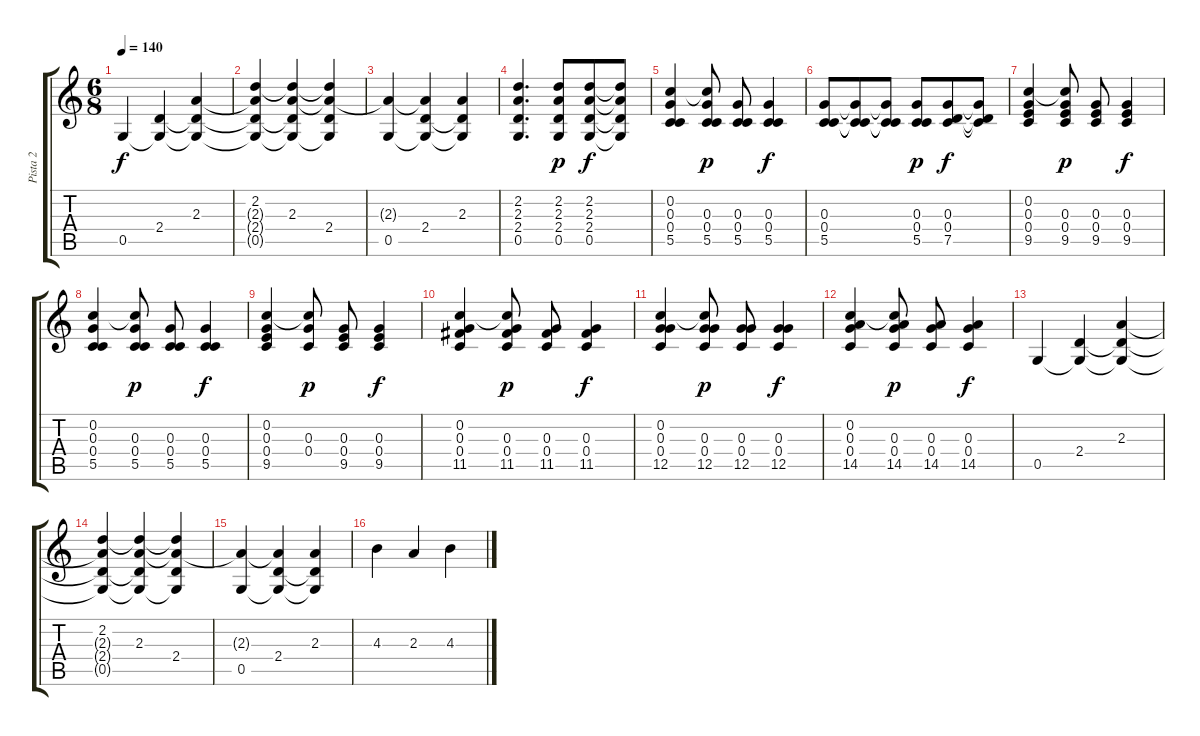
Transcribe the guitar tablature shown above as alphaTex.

\track ("Pista 2" "Pista 2") {instrument acousticguitarsteel}
\staff {score tabs}
\tuning (E4 C4 G3 C3 G2 C2) {hide}
\ts (6 8)
\tempo 140
\clef g2
\ks c
0.5.4{dy f} (2.4 0.5{t}).4 (2.3 2.4{t} 0.5{t}).4 |
(2.2 2.3{t} 2.4{t} 0.5{t}).4 (2.2{t} 2.3 2.4{t} 0.5{t}).4 (2.2{t} 2.3{t} 2.4 0.5{t}).4 |
(2.3{t} 0.5).4 (2.3{t} 2.4 0.5{t}).4 (2.3 2.4{t} 0.5{t}).4 |
(2.2 2.3 2.4 0.5).4{d} (2.2 2.3 2.4 0.5).8{dy p} (2.2 2.3 2.4 0.5).8{dy f} (2.2{t} 2.3{t} 2.4{t} 0.5{t}).8 |
(0.2 0.3 0.4 5.5).4 (0.2{t} 0.3 0.4 5.5).8{dy p} (0.3 0.4 5.5).8 (0.3 0.4 5.5).4{dy f} |
(0.3 0.4 5.5).8 (0.3{t} 0.4{t} 5.5{t}).8 (0.3{t} 0.4{t} 5.5{t}).8 (0.3 0.4 5.5).8{dy p} (0.3 0.4 7.5).8{dy f} (0.3{t} 0.4{t} 7.5{t}).8 |
(0.2 0.3 0.4 9.5).4 (0.2{t} 0.3 0.4 9.5).8{dy p} (0.3 0.4 9.5).8 (0.3 0.4 9.5).4{dy f} |
(0.2 0.3 0.4 5.5).4 (0.2{t} 0.3 0.4 5.5).8{dy p} (0.3 0.4 5.5).8 (0.3 0.4 5.5).4{dy f} |
(0.2 0.3 0.4 9.5).4 (0.2{t} 0.3 0.4).8{dy p} (0.3 0.4 9.5).8 (0.3 0.4 9.5).4{dy f} |
(0.2 0.3 0.4 11.5).4 (0.2{t} 0.3 0.4 11.5).8{dy p} (0.3 0.4 11.5).8 (0.3 0.4 11.5).4{dy f} |
(0.2 0.3 0.4 12.5).4 (0.2{t} 0.3 0.4 12.5).8{dy p} (0.3 0.4 12.5).8 (0.3 0.4 12.5).4{dy f} |
(0.2 0.3 0.4 14.5).4 (0.2{t} 0.3 0.4 14.5).8{dy p} (0.3 0.4 14.5).8 (0.3 0.4 14.5).4{dy f} |
0.5.4 (2.4 0.5{t}).4 (2.3 2.4{t} 0.5{t}).4 |
(2.2 2.3{t} 2.4{t} 0.5{t}).4 (2.2{t} 2.3 2.4{t} 0.5{t}).4 (2.2{t} 2.3{t} 2.4 0.5{t}).4 |
(2.3{t} 0.5).4 (2.3{t} 2.4 0.5{t}).4 (2.3 2.4{t} 0.5{t}).4 |
4.3.4 2.3.4 4.3.4
